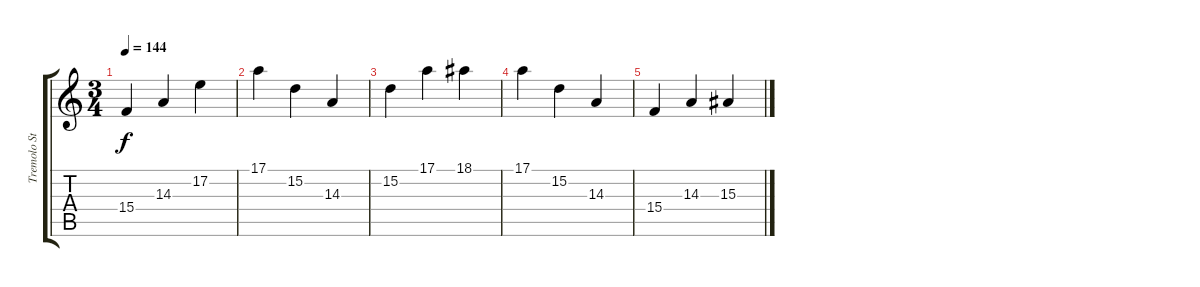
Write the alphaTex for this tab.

\track ("Tremolo Strings" "Tremolo St") {instrument tremolostrings}
\staff {score tabs}
\tuning (E4 B3 G3 D3 A2 E2) {hide}
\ts (3 4)
\tempo 144
\clef g2
\ks c
15.4.4{dy f} 14.3.4 17.2.4 |
17.1.4 15.2.4 14.3.4 |
15.2.4 17.1.4 18.1.4 |
17.1.4 15.2.4 14.3.4 |
15.4.4 14.3.4 15.3.4
